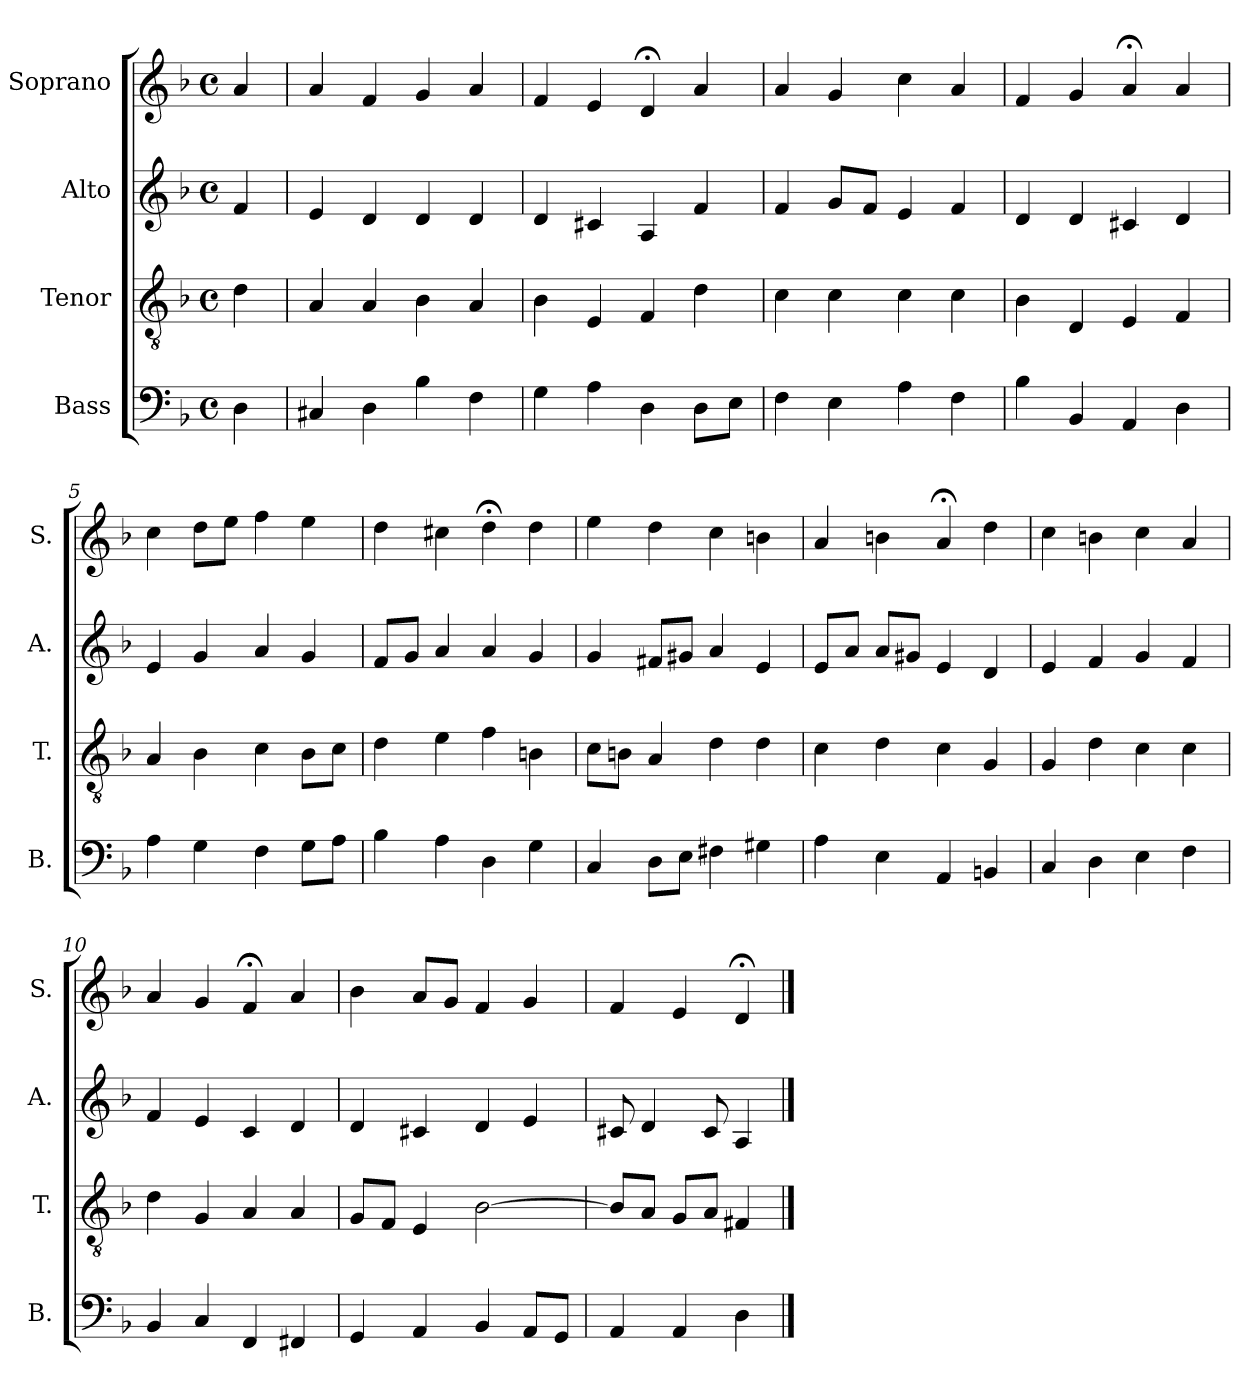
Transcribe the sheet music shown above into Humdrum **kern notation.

**kern	**kern	**kern	**kern
*part4	*part3	*part2	*part1
*staff4	*staff3	*staff2	*staff1
*I"Bass	*I"Tenor	*I"Alto	*I"Soprano
*I'B.	*I'T.	*I'A.	*I'S.
*clefF4	*clefGv2	*clefG2	*clefG2
*k[b-]	*k[b-]	*k[b-]	*k[b-]
*d:	*d:	*d:	*d:
*M4/4	*M4/4	*M4/4	*M4/4
*met(c)	*met(c)	*met(c)	*met(c)
=	=	=	=
4D\	4d\	4f/	4a/
=1	=1	=1	=1
4C#X/	4A/	4e/	4a/
4D\	4A/	4d/	4f/
4B-\	4B-\	4d/	4g/
4F\	4A/	4d/	4a/
=2	=2	=2	=2
4G\	4B-\	4d/	4f/
4A\	4E/	4c#X/	4e/
4D\	4F/	4A/	4d;</
8D\L	4d\	4f/	4a/
8E\J	.	.	.
=3	=3	=3	=3
4F\	4c\	4f/	4a/
4E\	4c\	8g/L	4g/
.	.	8f/J	.
4A\	4c\	4e/	4cc\
4F\	4c\	4f/	4a/
=4	=4	=4	=4
4B-\	4B-\	4d/	4f/
4BB-/	4D/	4d/	4g/
4AA/	4E/	4c#X/	4a;</
4D\	4F/	4d/	4a/
!!LO:LB:g=z
=5	=5	=5	=5
4A\	4A/	4e/	4cc\
4G\	4B-\	4g/	8dd\L
.	.	.	8ee\J
4F\	4c\	4a/	4ff\
8G\L	8B-\L	4g/	4ee\
8A\J	8c\J	.	.
=6	=6	=6	=6
4B-\	4d\	8f/L	4dd\
.	.	8g/J	.
4A\	4e\	4a/	4cc#X\
4D\	4f\	4a/	4dd;<\
4G\	4Bn\	4g/	4dd\
=7	=7	=7	=7
4C/	8c\L	4g/	4ee\
.	8Bn\J	.	.
8D\L	4A/	8f#X/L	4dd\
8E\J	.	8g#X/J	.
4F#X\	4d\	4a/	4cc\
4G#X\	4d\	4e/	4bn\
=8	=8	=8	=8
4A\	4c\	8e/L	4a/
.	.	8a/J	.
4E\	4d\	8a/L	4bn\
.	.	8g#X/J	.
4AA/	4c\	4e/	4a;</
4BBn/	4G/	4d/	4dd\
!!LO:LB:g=z
=9	=9	=9	=9
4C/	4G/	4e/	4cc\
4D\	4d\	4f/	4bn\
4E\	4c\	4g/	4cc\
4F\	4c\	4f/	4a/
=10	=10	=10	=10
4BB-/	4d\	4f/	4a/
4C/	4G/	4e/	4g/
4FF/	4A/	4c/	4f;</
4FF#X/	4A/	4d/	4a/
=11	=11	=11	=11
4GG/	8G/L	4d/	4b-\
.	8F/J	.	.
4AA/	4E/	4c#X/	8a/L
.	.	.	8g/J
4BB-/	[2B-\	4d/	4f/
8AA/L	.	4e/	4g/
8GG/J	.	.	.
=12	=12	=12	=12
4AA/	8B-/L]	8c#X/	4f/
.	8A/J	4d/	.
4AA/	8G/L	.	4e/
.	8A/J	8c#/	.
4D\	4F#X/	4A/	4d;</
==	==	==	==
*-	*-	*-	*-
